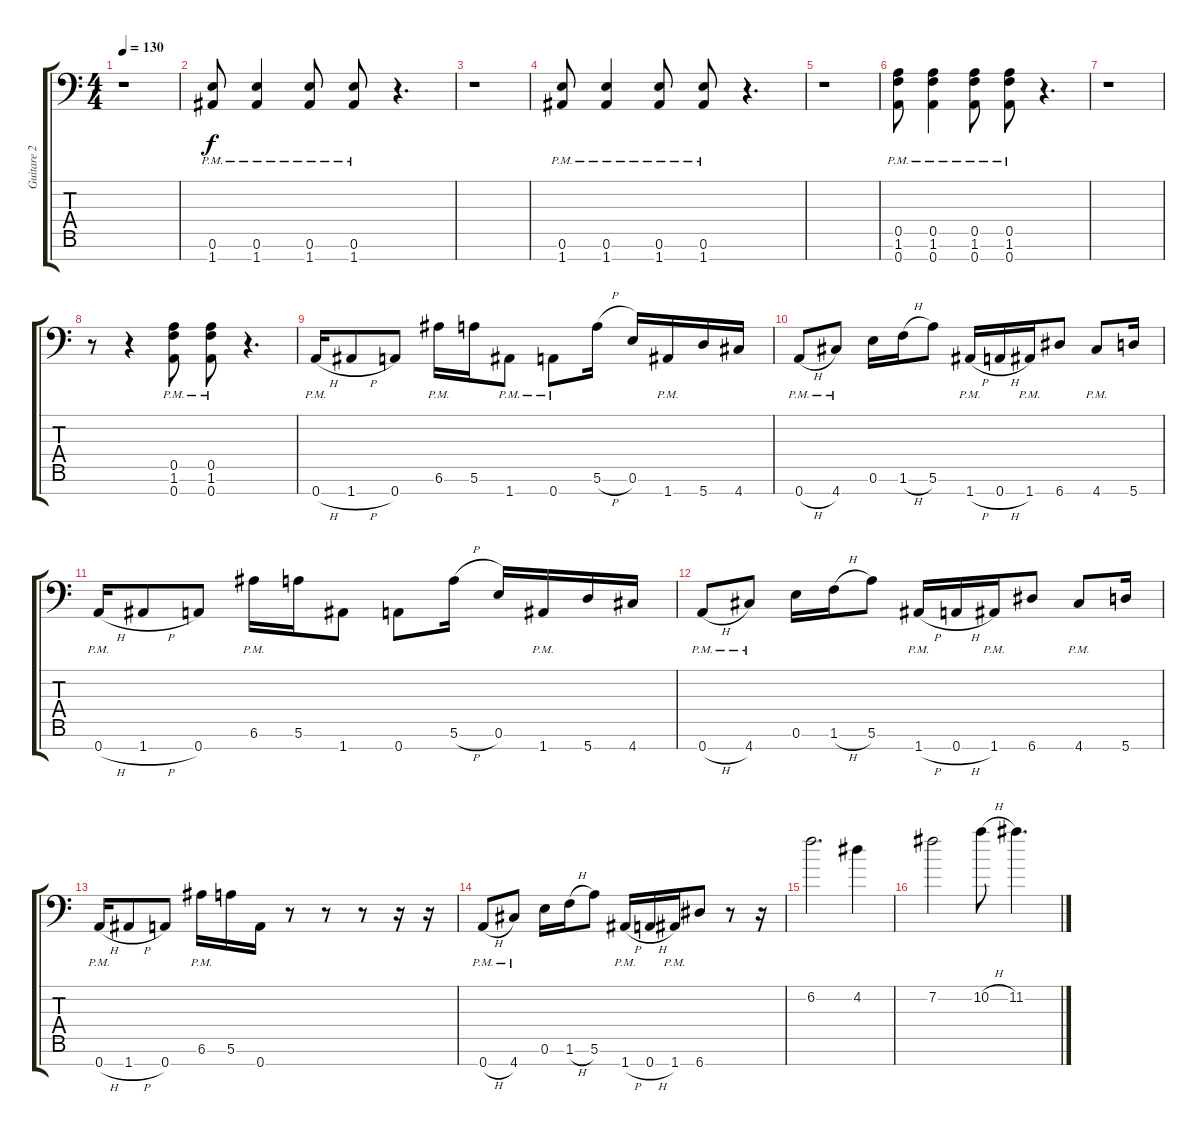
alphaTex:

\track ("Guitare 2" "Guitare 2") {instrument overdrivenguitar}
\staff {score tabs}
\tuning (E4 B3 G3 D3 A2 E2 A1) {hide}
\ts (4 4)
\tempo 130
\clef f4
\ks c
r.1{dy f} |
(0.6{pm} 1.7{pm}).8 (0.6{pm} 1.7{pm}).4 (0.6{pm} 1.7{pm}).8 (0.6{pm} 1.7{pm}).8 r.4{d} |
r.1 |
(0.6{pm} 1.7{pm}).8 (0.6{pm} 1.7{pm}).4 (0.6{pm} 1.7{pm}).8 (0.6{pm} 1.7{pm}).8 r.4{d} |
r.1 |
(0.5{pm} 1.6{pm} 0.7{pm}).8 (0.5{pm} 1.6{pm} 0.7{pm}).4 (0.5{pm} 1.6{pm} 0.7{pm}).8 (0.5{pm} 1.6{pm} 0.7{pm}).8 r.4{d} |
r.1 |
r.8 r.4 (0.5{pm} 1.6{pm} 0.7{pm}).8 (0.5{pm} 1.6{pm} 0.7{pm}).8 r.4{d} |
0.7{h pm}.16 1.7{h}.8 0.7.8 6.6{pm}.16 5.6.16 1.7{pm}.8 0.7{pm}.8 5.6{h}.16 0.6.16 1.7{pm}.16 5.7.16 4.7.16 |
0.7{h pm}.8 4.7{pm}.8 0.6.16 1.6{h}.16 5.6.8 1.7{h pm}.16 0.7{h}.16 1.7{pm}.16 6.7.8 4.7{pm}.8 5.7.16 |
0.7{h pm}.16 1.7{h}.8 0.7.8 6.6{pm}.16 5.6.16 1.7.8 0.7.8 5.6{h}.16 0.6.16 1.7{pm}.16 5.7.16 4.7.16 |
0.7{h pm}.8 4.7{pm}.8 0.6.16 1.6{h}.16 5.6.8 1.7{h pm}.16 0.7{h}.16 1.7{pm}.16 6.7.8 4.7{pm}.8 5.7.16 |
0.7{h pm}.16 1.7{h}.8 0.7.8 6.6{pm}.16 5.6.16 0.7.16 r.8 r.8 r.8 r.16 r.16 |
0.7{h pm}.8 4.7{pm}.8 0.6.16 1.6{h}.16 5.6.8 1.7{h pm}.16 0.7{h}.16 1.7{pm}.16 6.7.8 r.8 r.16 |
6.2.2{d volume 12 instrument overdrivenguitar} 4.2.4 |
7.2.2 10.2{h}.8 11.2.4{d}
